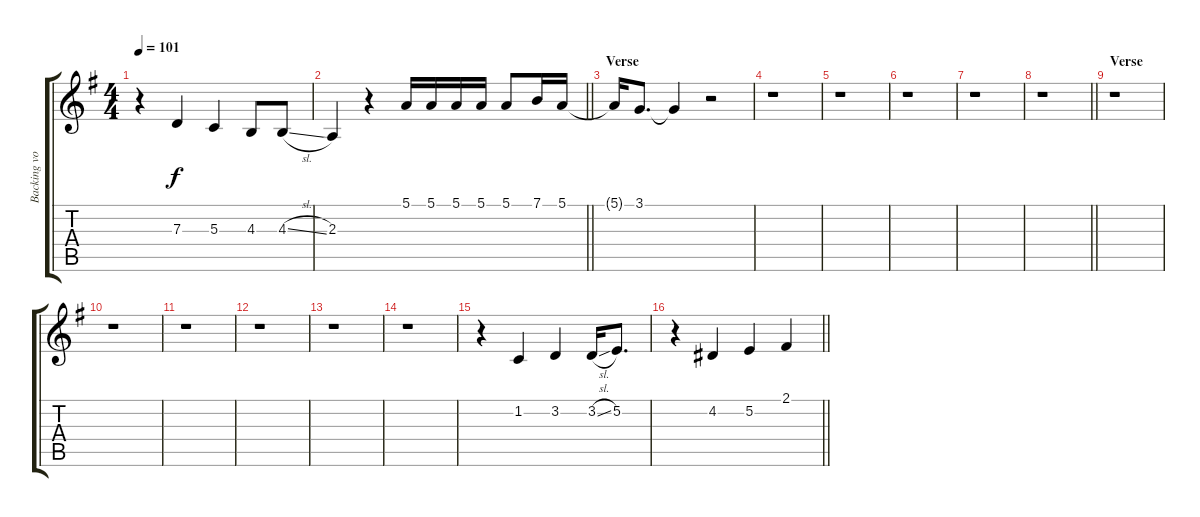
\track ("Backing vocals" "Backing vo") {instrument altosax}
\staff {score tabs}
\tuning (E4 B3 G3 D3 A2 E2) {hide}
\ts (4 4)
\tempo 101
\clef g2
\ks eminor
r.4{dy f} 7.3.4 5.3.4 4.3.8 4.3{sl}.8 |
\barLineRight lightlight
2.3.4 r.4 5.1.16 5.1.16 5.1.16 5.1.16 5.1.8 7.1.16 5.1.16 |
\section ("" "Verse")
5.1{t}.16 3.1.8{d} 3.1{t}.4 r.2 |
r.1 |
r.1 |
r.1 |
r.1 |
\barLineRight lightlight
r.1 |
\section ("" "Verse")
r.1 |
r.1 |
r.1 |
r.1 |
r.1 |
r.1 |
r.4 1.2.4 3.2.4 3.2{sl}.16 5.2.8{d} |
\barLineRight lightlight
r.4 4.2.4 5.2.4 2.1.4
